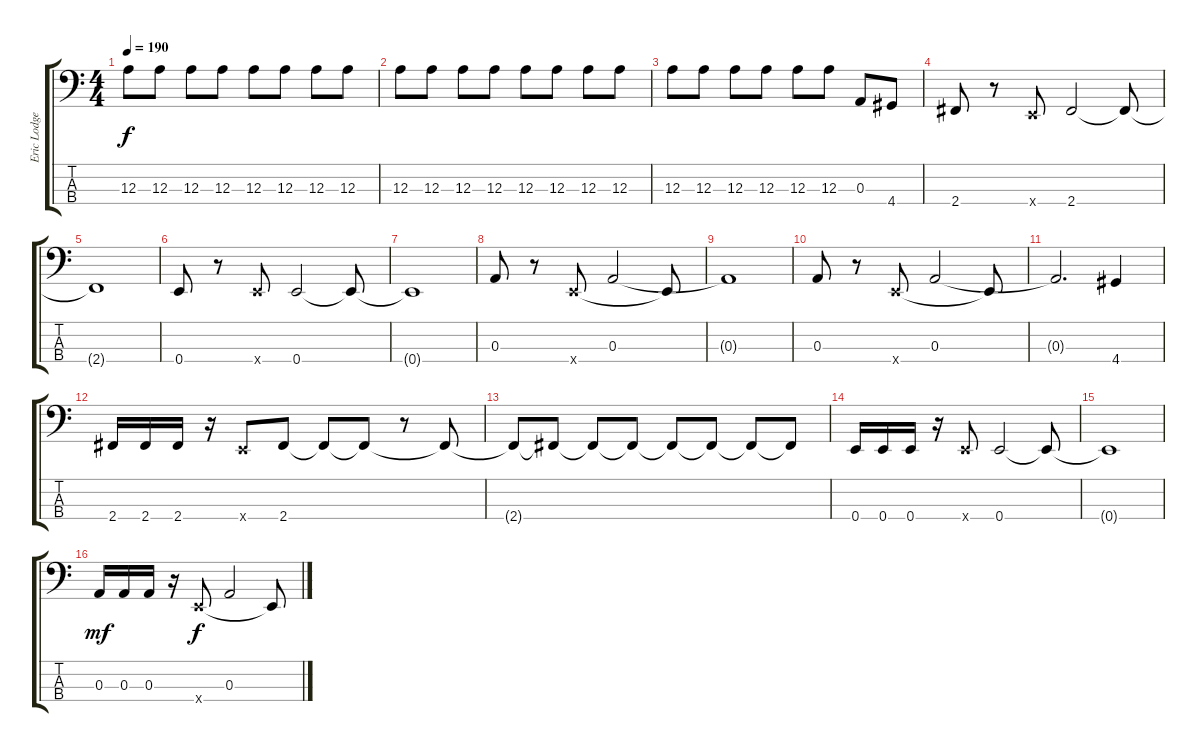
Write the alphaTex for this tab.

\track ("Eric Lodge" "Eric Lodge") {instrument electricbassfinger}
\staff {score tabs}
\tuning (G2 D2 A1 E1) {hide}
\ts (4 4)
\tempo 190
\clef f4
\ks c
12.3.8{dy f} 12.3.8 12.3.8 12.3.8 12.3.8 12.3.8 12.3.8 12.3.8 |
12.3.8 12.3.8 12.3.8 12.3.8 12.3.8 12.3.8 12.3.8 12.3.8 |
12.3.8 12.3.8 12.3.8 12.3.8 12.3.8 12.3.8 0.3.8 4.4.8 |
2.4.8 r.8 0.4{x}.8 2.4.2 2.4{t}.8 |
2.4{t}.1 |
0.4.8 r.8 0.4{x}.8 0.4.2 0.4{t}.8 |
0.4{t}.1 |
0.3.8 r.8 0.4{x}.8 0.3.2 0.4{t}.8 |
0.3{t}.1 |
0.3.8 r.8 0.4{x}.8 0.3.2 0.4{t}.8 |
0.3{t}.2{d} 4.4.4 |
2.4.16 2.4.16 2.4.16 r.16 0.4{x}.8 2.4.8 2.4{t}.8 2.4{t}.8 r.8 2.4{t}.8 |
2.4{t}.8 2.4{t}.8 2.4{t}.8 2.4{t}.8 2.4{t}.8 2.4{t}.8 2.4{t}.8 2.4{t}.8 |
0.4.16 0.4.16 0.4.16 r.16 0.4{x}.8 0.4.2 0.4{t}.8 |
0.4{t}.1 |
0.3.16{dy mf} 0.3.16 0.3.16 r.16 0.4{x}.8{dy f} 0.3.2 0.4{t}.8
